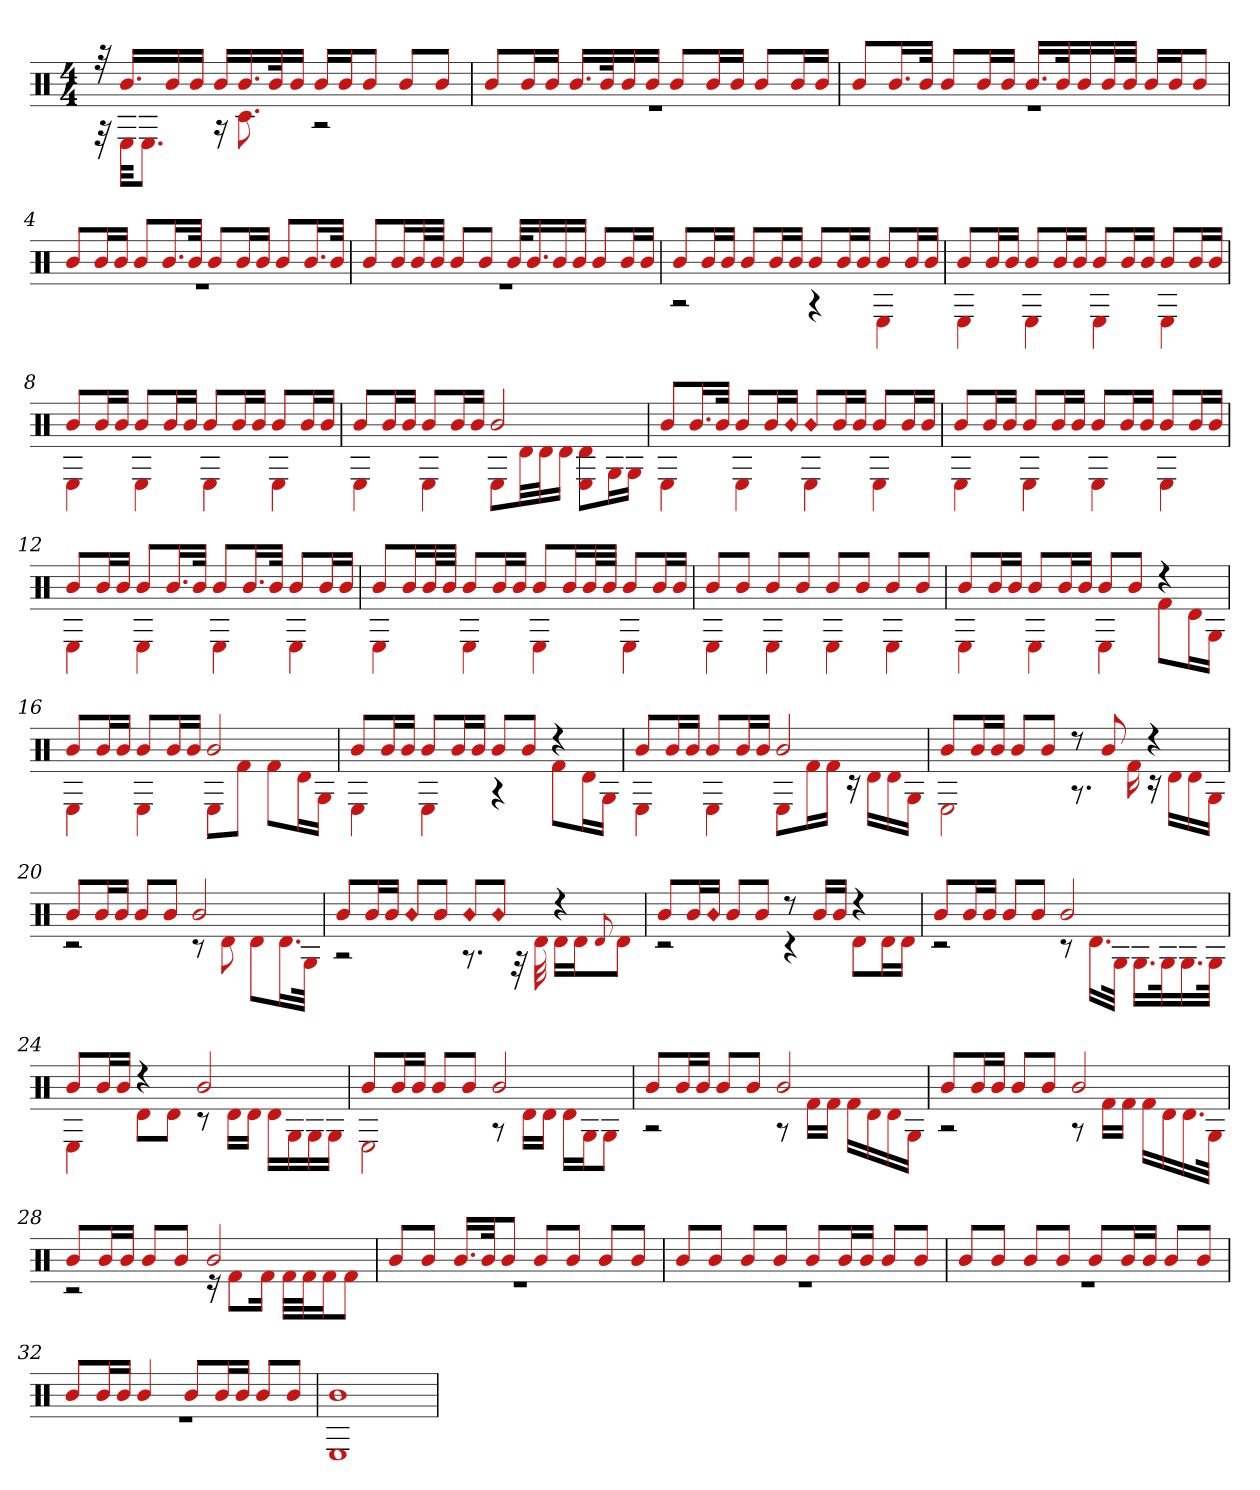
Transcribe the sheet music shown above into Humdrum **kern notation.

**kern
*part1
*staff1
*clefX
*k[]
*M4/4
=1
*^
32r	32r
16.bLL	32EKKL
.	8.EJ
16b	.
16bJJ	.
16bLL	16r
16.b	8.c#
32bk	.
16bJJ	.
16bLL	2r
16bJ	.
8bJ	.
8bL	.
8bJ	.
=2	=2
8bL	1r
16bL	.
16bJJ	.
16.bLL	.
32bk	.
16b	.
16bJJ	.
8bL	.
16bL	.
16bJJ	.
8bL	.
16bL	.
16bJJ	.
=3	=3
8bL	1r
16.bL	.
32bJJk	.
8bL	.
16bL	.
16bJJ	.
16.bLL	.
32bk	.
16b	.
32bL	.
32bJJJ	.
16bLL	.
16bJ	.
8bJ	.
=4	=4
8bL	1r
16bL	.
16bJJ	.
8bL	.
16.bL	.
32bJJk	.
8bL	.
16bL	.
16bJJ	.
8bL	.
16.bL	.
32bJJk	.
=5	=5
8bL	1r
16bL	.
32bL	.
32bJJJ	.
8bL	.
8bJ	.
32bKLL	.
16.b	.
16b	.
16bJJ	.
8bL	.
16bL	.
16bJJ	.
=6	=6
8bL	2r
16bL	.
16bJJ	.
8bL	.
16bL	.
16bJJ	.
8bL	4r
16bL	.
16bJJ	.
8bL	4E
16bL	.
16bJJ	.
=7	=7
8bL	4E
16bL	.
16bJJ	.
8bL	4E
16bL	.
16bJJ	.
8bL	4E
16bL	.
16bJJ	.
8bL	4E
16bL	.
16bJJ	.
=8	=8
8bL	4E
16bL	.
16bJJ	.
8bL	4E
16bL	.
16bJJ	.
8bL	4E
16bL	.
16bJJ	.
8bL	4E
16bL	.
16bJJ	.
=9	=9
8bL	4E
16bL	.
16bJJ	.
8bL	4E
16bL	.
16bJJ	.
2b	8EL
.	32dLL
.	32dJ
.	16dJJ
.	8E 8dL
.	16GL
.	16GJJ
=10	=10
8bL	4E
16.bL	.
32bJJk	.
8bL	4E
16bL	.
!LO:N:head=diamond	!
16bJJ	.
!LO:N:head=diamond	!
8bL	4E
16bL	.
16bJJ	.
8bL	4E
16bL	.
16bJJ	.
=11	=11
8bL	4E
16bL	.
16bJJ	.
8bL	4E
16bL	.
16bJJ	.
8bL	4E
16bL	.
16bJJ	.
8bL	4E
16bL	.
16bJJ	.
=12	=12
8bL	4E
16bL	.
16bJJ	.
8bL	4E
16.bL	.
32bJJk	.
8bL	4E
16.bL	.
32bJJk	.
8bL	4E
16bL	.
16bJJ	.
=13	=13
8bL	4E
16bL	.
32bL	.
32bJJJ	.
8bL	4E
16bL	.
16bJJ	.
8bL	4E
16bL	.
32bL	.
32bJJJ	.
8bL	4E
16bL	.
16bJJ	.
=14	=14
8bL	4E
8bJ	.
8bL	4E
8bJ	.
8bL	4E
8bJ	.
8bL	4E
8bJ	.
=15	=15
8bL	4E
16bL	.
16bJJ	.
8bL	4E
16bL	.
16bJJ	.
8bL	4E
8bJ	.
4r	8f#L
.	16dL
.	16GJJ
=16	=16
8bL	4E
16bL	.
16bJJ	.
8bL	4E
16bL	.
16bJJ	.
2b	8EL
.	8f#J
.	8f#L
.	16dL
.	16GJJ
=17	=17
8bL	4E
16bL	.
16bJJ	.
8bL	4E
16bL	.
16bJJ	.
8bL	4r
8bJ	.
4r	8f#L
.	16dL
.	16GJJ
=18	=18
8bL	4E
16bL	.
16bJJ	.
8bL	4E
16bL	.
16bJJ	.
2b	8EL
.	16f#L
.	16f#JJ
.	16r
.	16dLL
.	16d
.	16GJJ
=19	=19
8bL	2E
16bL	.
16bJJ	.
8bL	.
8bJ	.
8r	8.r
8b	.
.	16f#
4r	16r
.	16dLL
.	16d
.	16GJJ
=20	=20
8bL	2r
16bL	.
16bJJ	.
8bL	.
8bJ	.
2b	8r
.	8d
.	8dL
.	16.dL
.	32GJJk
=21	=21
8bL	2r
16bL	.
16bJJ	.
!LO:N:head=diamond	!
8bL	.
8bJ	.
!LO:N:head=diamond	!
8bL	8.r
!LO:N:head=diamond	!
8bJ	.
.	32r
.	32d
4r	16dLL
.	16dJ
.	8qqd
.	8dJ
=22	=22
8bL	2r
16bL	.
!LO:N:head=diamond	!
16bJJ	.
8bL	.
8bJ	.
8r	4r
16bLL	.
16bJJ	.
4r	8dL
.	16dL
.	16dJJ
=23	=23
8bL	2r
16bL	.
16bJJ	.
8bL	.
8bJ	.
2b	8r
.	16.dLL
.	32GJJk
.	16.GLL
.	32Gk
.	16.G
.	32GJJk
=24	=24
8bL	4E
16bL	.
16bJJ	.
4r	8dL
.	8dJ
2b	8r
.	16dLL
.	16dJJ
.	16dLL
.	16G
.	16G
.	16GJJ
=25	=25
8bL	2E
16bL	.
16bJJ	.
8bL	.
8bJ	.
2b	8r
.	16dLL
.	16dJJ
.	16dLL
.	16GJ
.	8GJ
=26	=26
8bL	2r
16bL	.
16bJJ	.
8bL	.
8bJ	.
2b	8r
.	16f#LL
.	16f#JJ
.	16f#LL
.	16d
.	16d
.	16GJJ
=27	=27
8bL	2r
16bL	.
16bJJ	.
8bL	.
8bJ	.
2b	8r
.	16f#LL
.	16f#JJ
.	16f#LL
.	16d
.	16.d
.	32GJJk
=28	=28
8bL	2r
16bL	.
16bJJ	.
8bL	.
8bJ	.
2b	16r
.	8f#L
.	16f#Jk
.	32f#LLL
.	32f#J
.	16f#J
.	8f#J
=29	=29
8bL	1r
8bJ	.
16.bLL	.
32bJk	.
8bJ	.
8bL	.
8bJ	.
8bL	.
8bJ	.
=30	=30
8bL	1r
8bJ	.
8bL	.
8bJ	.
8bL	.
16bL	.
16bJJ	.
8bL	.
8bJ	.
=31	=31
8bL	1r
8bJ	.
8bL	.
8bJ	.
8bL	.
16bL	.
16bJJ	.
8bL	.
8bJ	.
=32	=32
8bL	1r
16bL	.
16bJJ	.
4b	.
8bL	.
16bL	.
16bJJ	.
8bL	.
8bJ	.
=33	=33
1b	1E
*v	*v
=
*-
